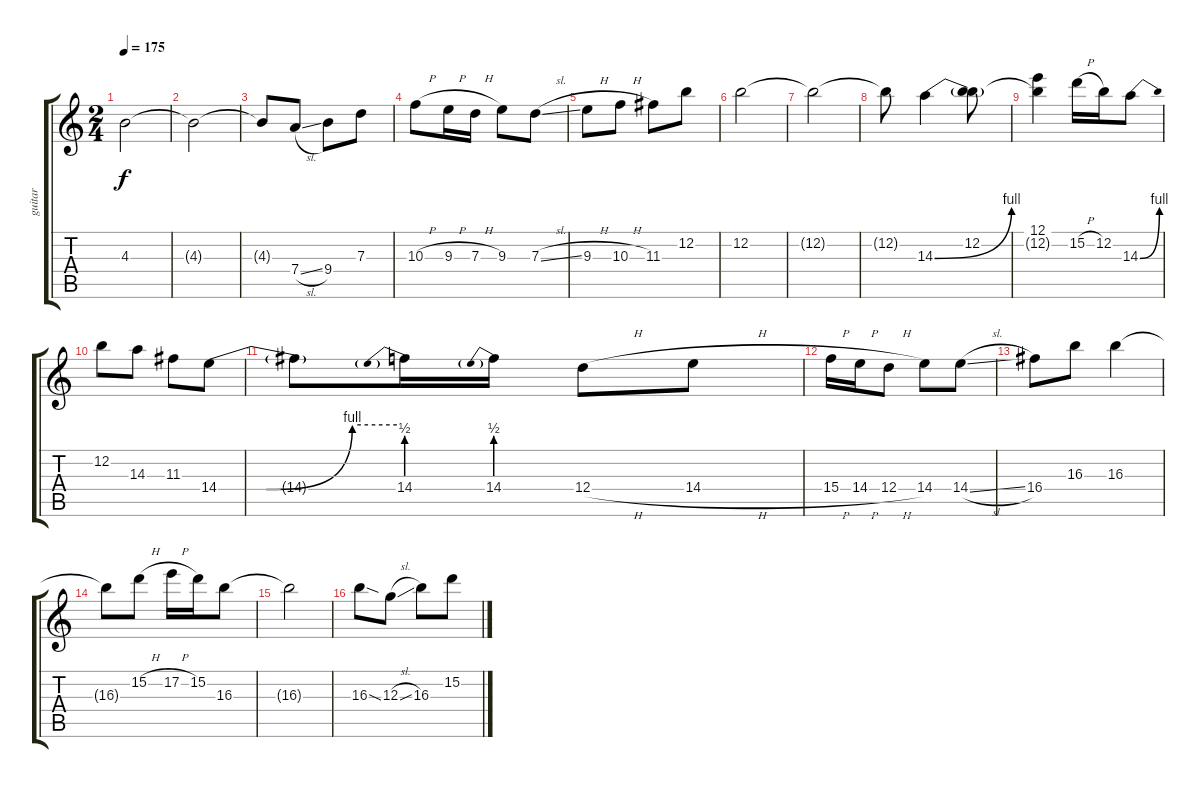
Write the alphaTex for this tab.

\track ("guitar" "guitar") {instrument distortionguitar}
\staff {score tabs}
\tuning (E4 B3 G3 D3 A2 E2) {hide}
\ts (2 4)
\tempo 175
\clef g2
\ks c
4.3{t}.2{dy f} |
4.3{t}.2 |
4.3{t}.8 7.4{sl}.8 9.4.8 7.3.8 |
10.3{h}.8 9.3{h}.16 7.3{h}.16 9.3.8 7.3{sl}.8 |
9.3{h}.8 10.3{h}.8 11.3.8 12.2.8 |
12.2.2 |
12.2{t}.2 |
12.2{t}.8 14.3{be (bend 0 0 60 4)}.4 (12.2 14.3{t}).8 |
(12.1 12.2{t}).4 15.2{h}.16 12.2.16 14.3{be (bend 0 0 60 4)}.8 |
12.2.8 14.3.8 11.3.8 14.4{be (custom 0 0 16 0 45 4 60 4)}.8 |
14.4{t}.8 14.4{be (prebend 0 2 60 2)}.16 14.4{be (prebend 0 2 60 2)}.16 12.4{h}.8 14.4{h}.8 |
15.4{h}.16 14.4{h}.16 12.4{h}.8 14.4.8 14.4{sl}.8 |
16.4.8 16.3.8 16.3.4 |
16.3{t}.8 15.2{h}.8 17.2{h}.16 15.2.16 16.3.8 |
16.3{t}.2 |
16.3{sod}.8 12.3{sl}.8 16.3.8 15.2.8
